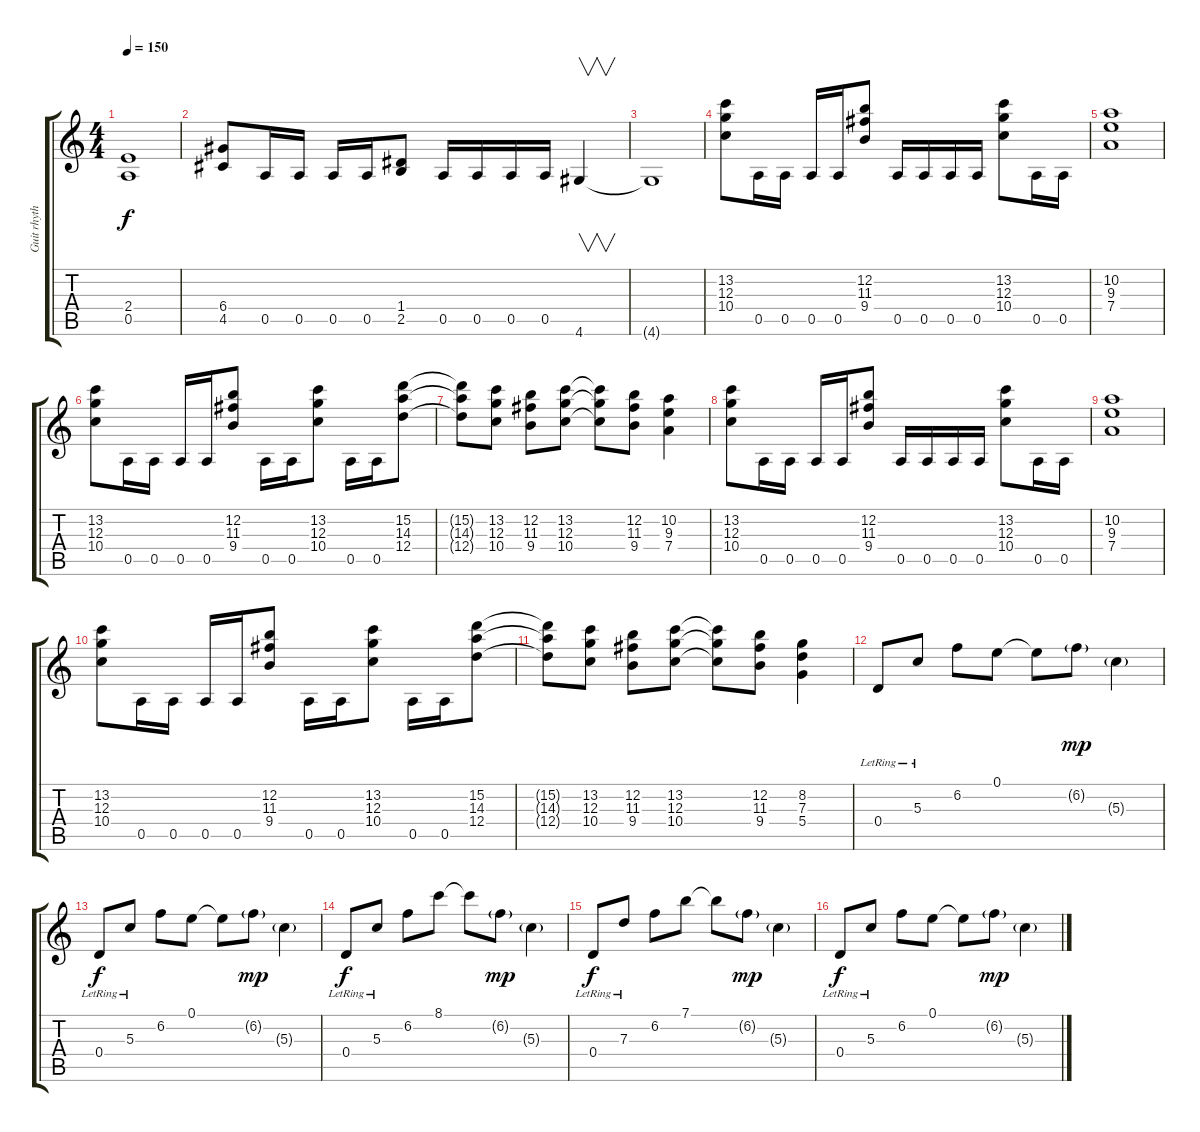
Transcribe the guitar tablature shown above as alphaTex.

\track ("Guit rhythm" "Guit rhyth") {instrument distortionguitar}
\staff {score tabs}
\tuning (E4 B3 G3 D3 A2 E2) {hide}
\ts (4 4)
\tempo 150
\clef g2
\ks c
(2.4{t} 0.5{t}).1{dy f} |
(6.4 4.5).8 0.5.16 0.5.16 0.5.16 0.5.16 (1.4 2.5).8 0.5.16 0.5.16 0.5.16 0.5.16 4.6.4{v} |
4.6{t}.1 |
(13.2 12.3 10.4).8 0.5.16 0.5.16 0.5.16 0.5.16 (12.2 11.3 9.4).8 0.5.16 0.5.16 0.5.16 0.5.16 (13.2 12.3 10.4).8 0.5.16 0.5.16 |
(10.2 9.3 7.4).1 |
(13.2 12.3 10.4).8 0.5.16 0.5.16 0.5.16 0.5.16 (12.2 11.3 9.4).8 0.5.16 0.5.16 (13.2 12.3 10.4).8 0.5.16 0.5.16 (15.2 14.3 12.4).8 |
(15.2{t} 14.3{t} 12.4{t}).8 (13.2 12.3 10.4).8 (12.2 11.3 9.4).8 (13.2 12.3 10.4).8 (13.2{t} 12.3{t} 10.4{t}).8 (12.2 11.3 9.4).8 (10.2 9.3 7.4).4 |
(13.2 12.3 10.4).8 0.5.16 0.5.16 0.5.16 0.5.16 (12.2 11.3 9.4).8 0.5.16 0.5.16 0.5.16 0.5.16 (13.2 12.3 10.4).8 0.5.16 0.5.16 |
(10.2 9.3 7.4).1 |
(13.2 12.3 10.4).8 0.5.16 0.5.16 0.5.16 0.5.16 (12.2 11.3 9.4).8 0.5.16 0.5.16 (13.2 12.3 10.4).8 0.5.16 0.5.16 (15.2 14.3 12.4).8 |
(15.2{t} 14.3{t} 12.4{t}).8 (13.2 12.3 10.4).8 (12.2 11.3 9.4).8 (13.2 12.3 10.4).8 (13.2{t} 12.3{t} 10.4{t}).8 (12.2 11.3 9.4).8 (8.2 7.3 5.4).4 |
0.4{lr}.8{instrument acousticguitarnylon} 5.3{lr}.8 6.2.8 0.1.8 0.1{t}.8 6.2{g}.8{dy mp} 5.3{g}.4 |
0.4{lr}.8{dy f} 5.3{lr}.8 6.2.8 0.1.8 0.1{t}.8 6.2{g}.8{dy mp} 5.3{g}.4 |
0.4{lr}.8{dy f} 5.3{lr}.8 6.2.8 8.1.8 8.1{t}.8 6.2{g}.8{dy mp} 5.3{g}.4 |
0.4{lr}.8{dy f} 7.3{lr}.8 6.2.8 7.1.8 7.1{t}.8 6.2{g}.8{dy mp} 5.3{g}.4 |
0.4{lr}.8{dy f} 5.3{lr}.8 6.2.8 0.1.8 0.1{t}.8 6.2{g}.8{dy mp} 5.3{g}.4
